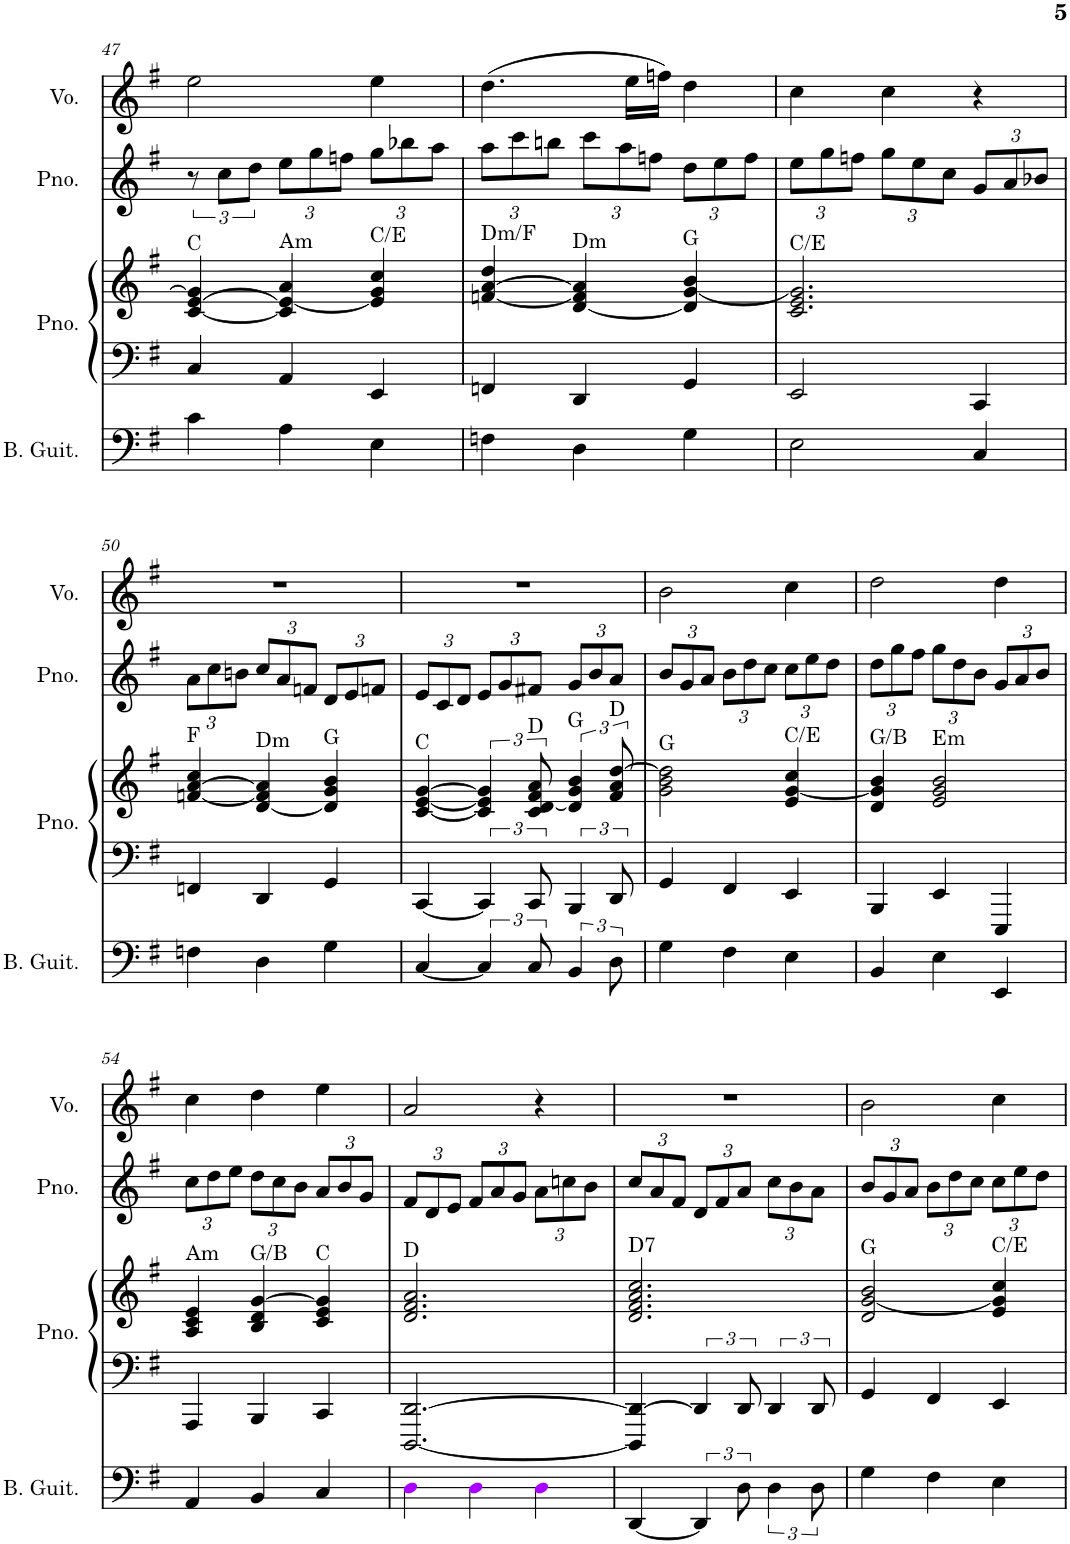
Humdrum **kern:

**kern	**kern	**kern	**kern	**kern
*part4	*part3	*part3	*part2	*part1
*staff5	*staff4	*staff3	*staff2	*staff1
*I"Bass Guitar	*I"Piano	*	*I"Piano	*I"Voice
*I'B. Guit.	*I'Pno.	*	*I'Pno.	*I'Vo.
!!LO:PB:g=z
*clefF4	*clefF4	*clefG2	*clefG2	*clefG2
*Trd7c12	*	*	*	*
*k[f#]	*k[f#]	*k[f#]	*k[f#]	*k[f#]
*M3/4	*M3/4	*M3/4	*M3/4	*M3/4
=47	=47	=47	=47	=47
!	!	!LO:TX:a:t=C	!	!
4c\	4C/	[4c/ [4e/ 4g/]	12r	2ee\
.	.	.	12cc\L	.
.	.	.	12dd\J	.
*	*	*	*Xbrackettup	*
!	!	!LO:TX:a:t=Am	!	!
4A\	4AA/	4c/] 4e/_ 4a/	12ee\L	.
.	.	.	12gg\	.
.	.	.	12ffn\J	.
!	!	!LO:TX:a:t=C/E	!	!
4E\	4EE/	4e/] 4g/ 4cc/	12gg\L	4ee\
.	.	.	12bb-X\	.
.	.	.	12aa\J	.
=48	=48	=48	=48	=48
!	!	!LO:TX:a:t=Dm/F	!	!
4Fn\	4FFn/	[4fn/ [4a/ 4dd/	12aa\L	(4.dd\
.	.	.	12ccc\	.
.	.	.	12bbn\J	.
!	!	!LO:TX:a:t=Dm	!	!
4D\	4DD/	[4d/ 4f/] 4a/]	12ccc\L	.
.	.	.	12aa\	.
.	.	.	.	16ee\LL
.	.	.	12ffn\J	.
.	.	.	.	16ffn\JJ)
!	!	!LO:TX:a:t=G	!	!
4G\	4GG/	4d/] [4g/ 4b/	12dd\L	4dd\
.	.	.	12ee\	.
.	.	.	12ff\J	.
=49	=49	=49	=49	=49
!	!	!LO:TX:a:t=C/E	!	!
2E\	2EE/	2.c/ 2.e/ 2.g/]	12ee\L	4cc\
.	.	.	12gg\	.
.	.	.	12ffn\J	.
.	.	.	12gg\L	4cc\
.	.	.	12ee\	.
.	.	.	12cc\J	.
4C/	4CC/	.	12g/L	4r
.	.	.	12a/	.
.	.	.	12b-X/J	.
!!LO:LB:g=z
=50	=50	=50	=50	=50
!	!	!LO:TX:a:t=F	!	!
4Fn\	4FFn/	[4fn/ [4a/ 4cc/	12a\L	2.r
.	.	.	12cc\	.
.	.	.	12bn\J	.
!	!	!LO:TX:a:t=Dm	!	!
4D\	4DD/	[4d/ 4f/] 4a/]	12cc/L	.
.	.	.	12a/	.
.	.	.	12fn/J	.
!	!	!LO:TX:a:t=G	!	!
4G\	4GG/	4d/] 4g/ 4b/	12d/L	.
.	.	.	12e/	.
.	.	.	12fn/J	.
=51	=51	=51	=51	=51
!	!	!LO:TX:a:t=C	!	!
[4C/	[4CC/	[4c/ [4e/ [4g/	12e/L	2.r
.	.	.	12c/	.
.	.	.	12d/J	.
6C/]	6CC/]	6c/] 6e/] 6g/]	12e/L	.
.	.	.	12g/	.
!	!	!LO:TX:a:t=D	!	!
12C/	12CC/	12c/ [12d/ 12f#/ 12a/	12f#X/J	.
!	!	!LO:TX:a:t=G	!	!
6BB/	6BBB/	6d/] 6g/ 6b/	12g/L	.
.	.	.	12b/	.
!	!	!LO:TX:a:t=D	!	!
12D\	12DD/	12f#/ 12a/ [12dd/	12a/J	.
=52	=52	=52	=52	=52
!	!	!LO:TX:a:t=G	!	!
4G\	4GG/	2g\ 2b\ 2dd\]	12b/L	2b\
.	.	.	12g/	.
.	.	.	12a/J	.
4F#\	4FF#/	.	12b\L	.
.	.	.	12dd\	.
.	.	.	12cc\J	.
!	!	!LO:TX:a:t=C/E	!	!
4E\	4EE/	4e/ [4g/ 4cc/	12cc\L	4cc\
.	.	.	12ee\	.
.	.	.	12dd\J	.
=53	=53	=53	=53	=53
!	!	!LO:TX:a:t=G/B	!	!
4BB/	4BBB/	4d/ 4g/] 4b/	12dd\L	2dd\
.	.	.	12gg\	.
.	.	.	12ff#\J	.
!	!	!LO:TX:a:t=Em	!	!
4E\	4EE/	2e/ 2g/ 2b/	12gg\L	.
.	.	.	12dd\	.
.	.	.	12b\J	.
4EE/	4EEE/	.	12g/L	4dd\
.	.	.	12a/	.
.	.	.	12b/J	.
!!LO:LB:g=z
=54	=54	=54	=54	=54
!	!	!LO:TX:a:t=Am	!	!
4AA/	4AAA/	4A/ 4c/ 4e/	12cc\L	4cc\
.	.	.	12dd\	.
.	.	.	12ee\J	.
!	!	!LO:TX:a:t=G/B	!	!
4BB/	4BBB/	4B/ 4d/ [4g/	12dd\L	4dd\
.	.	.	12cc\	.
.	.	.	12b\J	.
!	!	!LO:TX:a:t=C	!	!
4C/	4CC/	4c/ 4e/ 4g/]	12a/L	4ee\
.	.	.	12b/	.
.	.	.	12g/J	.
=55	=55	=55	=55	=55
!	!	!LO:TX:a:t=D	!	!
4Di\	[2.DDD/ [2.DD/	2.d/ 2.f#/ 2.a/	12f#/L	2a/
.	.	.	12d/	.
.	.	.	12e/J	.
4Di\	.	.	12f#/L	.
.	.	.	12a/	.
.	.	.	12g/J	.
4Di\	.	.	12a\L	4r
.	.	.	12ccn\	.
.	.	.	12b\J	.
=56	=56	=56	=56	=56
!	!	!LO:TX:a:t=D7	!	!
[4DD/	4DDD/] 4DD/_	2.d/ 2.f#/ 2.a/ 2.cc/	12cc/L	2.r
.	.	.	12a/	.
.	.	.	12f#/J	.
6DD/]	6DD/]	.	12d/L	.
.	.	.	12f#/	.
12D\	12DD/	.	12a/J	.
6D\	6DD/	.	12cc\L	.
.	.	.	12b\	.
12D\	12DD/	.	12a\J	.
=57	=57	=57	=57	=57
!	!	!LO:TX:a:t=G	!	!
4G\	4GG/	2d/ [2g/ 2b/	12b/L	2b\
.	.	.	12g/	.
.	.	.	12a/J	.
4F#\	4FF#/	.	12b\L	.
.	.	.	12dd\	.
.	.	.	12cc\J	.
!	!	!LO:TX:a:t=C/E	!	!
4E\	4EE/	4e/ 4g/] 4cc/	12cc\L	4cc\
.	.	.	12ee\	.
.	.	.	12dd\J	.
=	=	=	=	=
*-	*-	*-	*-	*-
